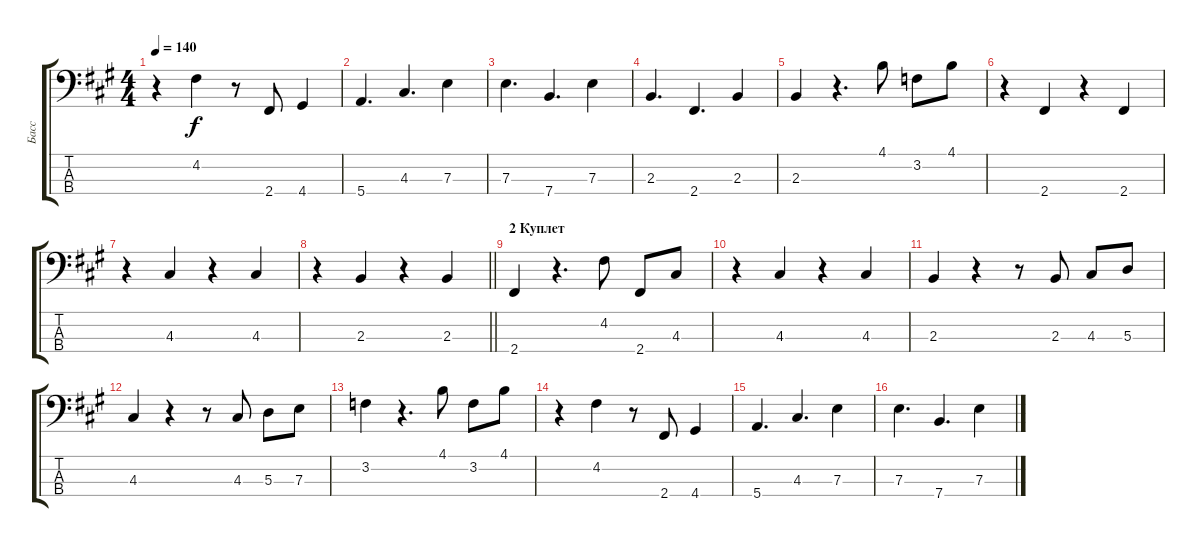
\track ("Басс" "Басс") {instrument electricbassfinger}
\staff {score tabs}
\tuning (G2 D2 A1 E1) {hide}
\ts (4 4)
\tempo 140
\clef f4
\ks f#minor
r.4{dy f} 4.2.4 r.8 2.4.8 4.4.4 |
5.4.4{d} 4.3.4{d} 7.3.4 |
7.3.4{d} 7.4.4{d} 7.3.4 |
2.3.4{d} 2.4.4{d} 2.3.4 |
2.3.4 r.4{d} 4.1.8 3.2.8 4.1.8 |
r.4 2.4.4 r.4 2.4.4 |
r.4 4.3.4 r.4 4.3.4 |
\barLineRight lightlight
r.4 2.3.4 r.4 2.3.4 |
\section ("" "2 Куплет")
2.4.4 r.4{d} 4.2.8 2.4.8 4.3.8 |
r.4 4.3.4 r.4 4.3.4 |
2.3.4 r.4 r.8 2.3.8 4.3.8 5.3.8 |
4.3.4 r.4 r.8 4.3.8 5.3.8 7.3.8 |
3.2.4 r.4{d} 4.1.8 3.2.8 4.1.8 |
r.4 4.2.4 r.8 2.4.8 4.4.4 |
5.4.4{d} 4.3.4{d} 7.3.4 |
7.3.4{d} 7.4.4{d} 7.3.4
